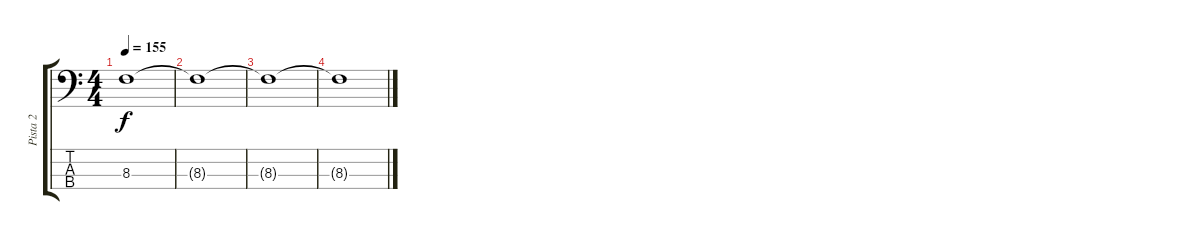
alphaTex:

\track ("Pista 2" "Pista 2") {instrument slapbass2}
\staff {score tabs}
\tuning (G2 D2 A1 E1) {hide}
\ts (4 4)
\tempo 155
\clef f4
\ks c
8.3.1{dy f} |
8.3{t}.1 |
8.3{t}.1 |
8.3{t}.1
